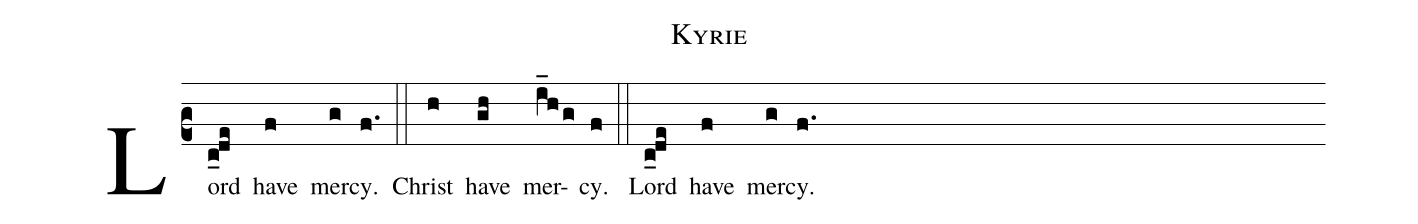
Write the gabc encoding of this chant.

name: Kyrie;
%%
(c2) Lord(c_de) have(f) mer(g)cy.(f.) (::)
Christ(h) have(gh) mer(i_hg)cy.(f) (::)
Lord(c_de) have(f) mer(g)cy.(f.)
